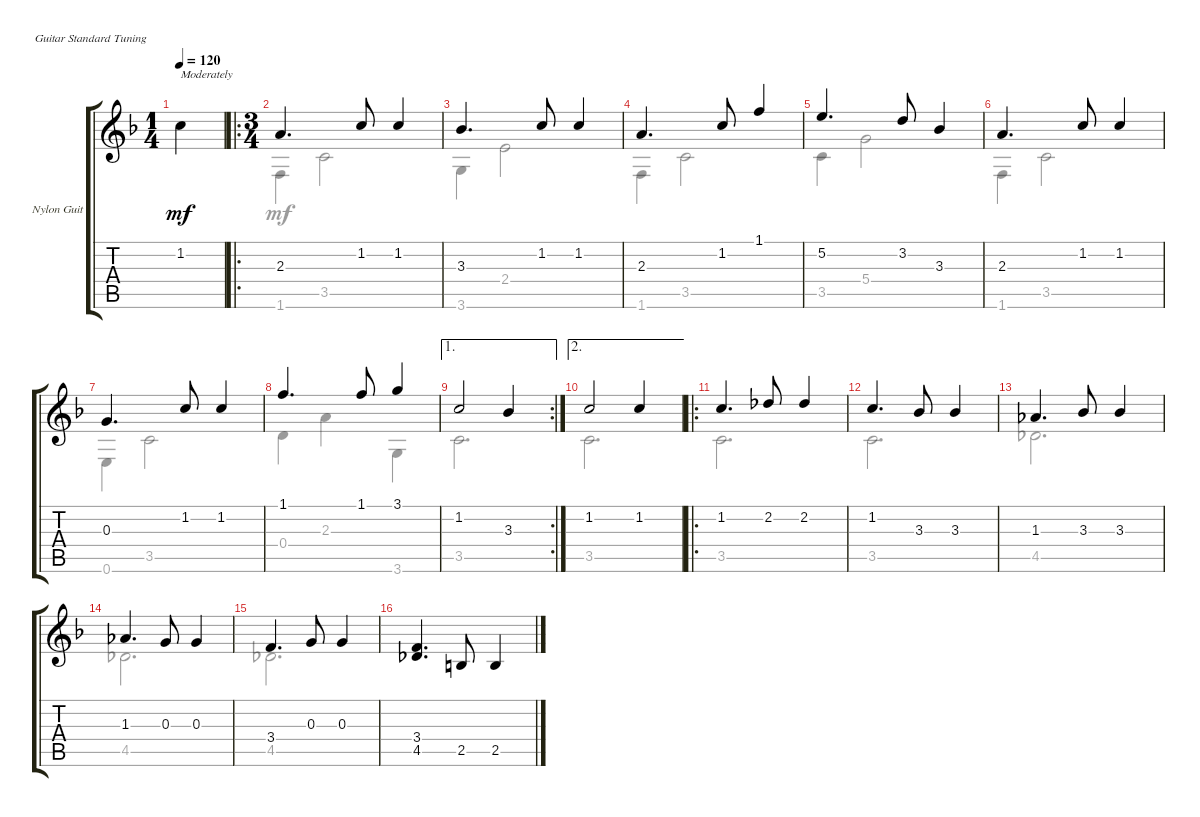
\defaultSystemsLayout 4
\bracketExtendMode groupsimilarinstruments
\firstSystemTrackNameOrientation horizontal
\otherSystemsTrackNameOrientation horizontal
\track ("Nylon Guitar" "Nylon Guit") {instrument acousticguitarsteel}
\staff {score tabs}
\tuning (E4 B3 G3 D3 A2 E2)
\voice
\ts (1 4)
\tempo 120
\clef g2
\ks dminor
1.2.4{txt "Moderately" dy mf instrument acousticguitarsteel} |
\ro
\ts (3 4)
2.3.4{d} 1.2.8 1.2.4 |
3.3.4{d} 1.2.8 1.2.4 |
2.3.4{d} 1.2.8 1.1.4 |
5.2.4{d} 3.2.8 3.3.4 |
2.3.4{d} 1.2.8 1.2.4 |
0.3.4{d} 1.2.8 1.2.4 |
1.1.4{d} 1.1.8 3.1.4 |
\ae 1
\rc 2
1.2.2 3.3.4 |
\ae 2
1.2.2 1.2.4 |
\ro
1.2.4{d} 2.2.8 2.2.4 |
1.2.4{d} 3.3.8 3.3.4 |
1.3.4{d} 3.3.8 3.3.4 |
1.3.4{d} 0.3.8 0.3.4 |
3.4.4{d} 0.3.8 0.3.4 |
(3.4 4.5).4{d} 2.5.8 2.5.4
\voice
\clef g2
\ottava regular
\simile none
\ks dminor
|
1.6.4 3.5.2 |
3.6.4 2.4.2 |
1.6.4 3.5.2 |
3.5.4 5.4.2 |
1.6.4 3.5.2 |
0.6.4 3.5.2 |
0.4.4 2.3.4 3.6.4 |
3.5.2{d} |
3.5.2{d} |
3.5.2{d} |
3.5.2{d} |
4.5.2{d} |
4.5.2{d} |
4.5.2{d} |
